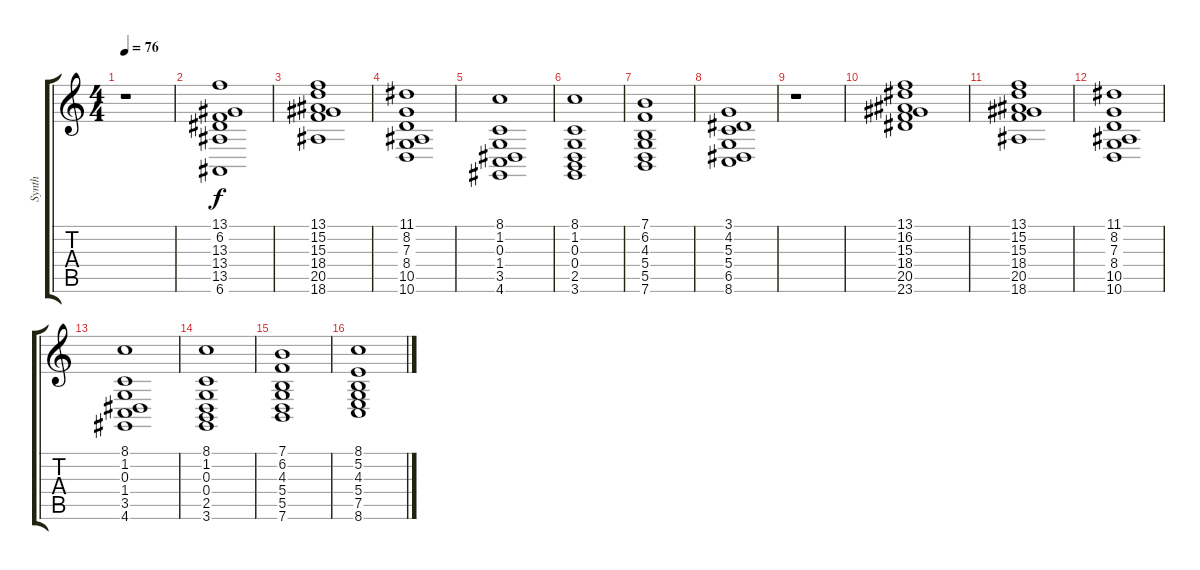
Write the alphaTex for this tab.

\track ("Synth" "Synth") {instrument stringensemble1}
\staff {score tabs}
\tuning (E4 B3 G3 D3 A2 E2) {hide}
\ts (4 4)
\tempo 76
\clef g2
\ks c
r.1{dy f instrument stringensemble1} |
(13.1 6.2 13.3 13.4 13.5 6.6).1 |
(13.1 15.2 15.3 18.4 20.5 18.6).1 |
(11.1 8.2 7.3 8.4 10.5 10.6).1 |
(8.1 1.2 0.3 1.4 3.5 4.6).1 |
(8.1 1.2 0.3 0.4 2.5 3.6).1 |
(7.1 6.2 4.3 5.4 5.5 7.6).1 |
(3.1 4.2 5.3 5.4 6.5 8.6).1 |
r.1 |
(13.1 16.2 15.3 18.4 20.5 23.6).1 |
(13.1 15.2 15.3 18.4 20.5 18.6).1 |
(11.1 8.2 7.3 8.4 10.5 10.6).1 |
(8.1 1.2 0.3 1.4 3.5 4.6).1 |
(8.1 1.2 0.3 0.4 2.5 3.6).1 |
(7.1 6.2 4.3 5.4 5.5 7.6).1 |
(8.1 5.2 4.3 5.4 7.5 8.6).1
